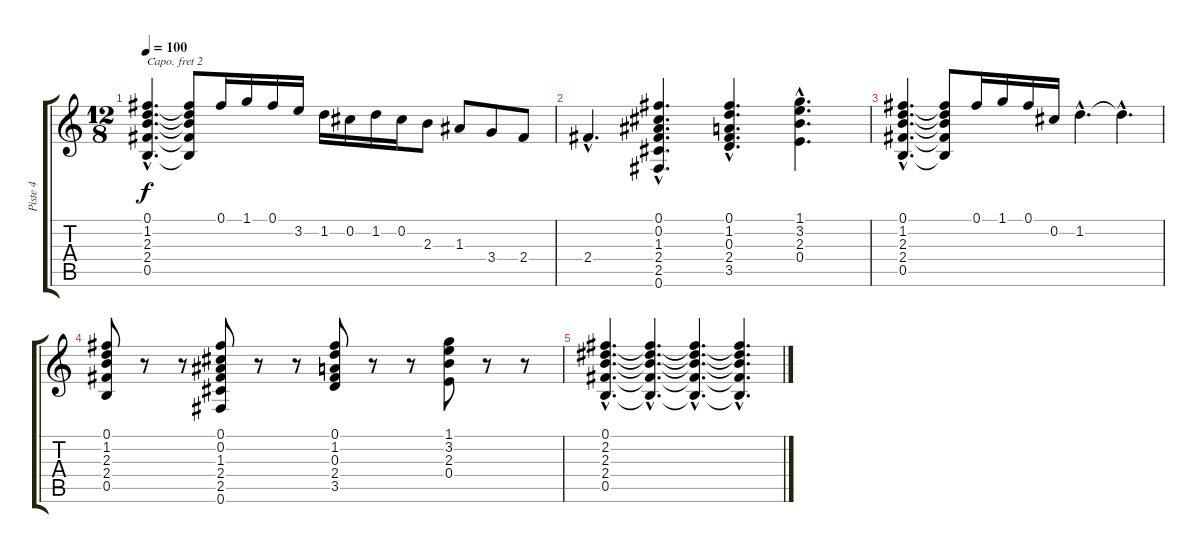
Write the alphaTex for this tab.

\track ("Piste 4" "Piste 4") {instrument overdrivenguitar}
\staff {score tabs}
\capo 2
\tuning (E4 B3 G3 D3 A2 E2) {hide}
\ts (12 8)
\tempo 100
\clef g2
\ks c
(0.1{hac} 1.2{hac} 2.3{hac} 2.4{hac} 0.5{hac}).4{d dy f} (0.1{t} 1.2{t} 2.3{t} 2.4{t} 0.5{t}).8 0.1.16 1.1.16 0.1.16 3.2.16 1.2.16 0.2.16 1.2.16 0.2.16 2.3.8 1.3.8 3.4.8 2.4.8 |
2.4{hac}.4{d} (0.1{hac} 0.2{hac} 1.3{hac} 2.4{hac} 2.5{hac} 0.6{hac}).4{d} (0.1{hac} 1.2{hac} 0.3{hac} 2.4{hac} 3.5{hac}).4{d} (1.1{hac} 3.2{hac} 2.3{hac} 0.4{hac}).4{d} |
(0.1{hac} 1.2{hac} 2.3{hac} 2.4{hac} 0.5{hac}).4{d} (0.1{t} 1.2{t} 2.3{t} 2.4{t} 0.5{t}).8 0.1.16 1.1.16 0.1.16 0.2.16 1.2{hac}.4{d} 1.2{hac t}.4{d} |
(0.1 1.2 2.3 2.4 0.5).8 r.8 r.8 (0.1 0.2 1.3 2.4 2.5 0.6).8 r.8 r.8 (0.1 1.2 0.3 2.4 3.5).8 r.8 r.8 (1.1 3.2 2.3 0.4).8 r.8 r.8 |
(0.1{hac} 2.2{hac} 2.3{hac} 2.4{hac} 0.5{hac}).4{d} (0.1{hac t} 2.2{hac t} 2.3{hac t} 2.4{hac t} 0.5{hac t}).4{d} (0.1{hac t} 2.2{hac t} 2.3{hac t} 2.4{hac t} 0.5{hac t}).4{d} (0.1{hac t} 2.2{hac t} 2.3{hac t} 2.4{hac t} 0.5{hac t}).4{d}
